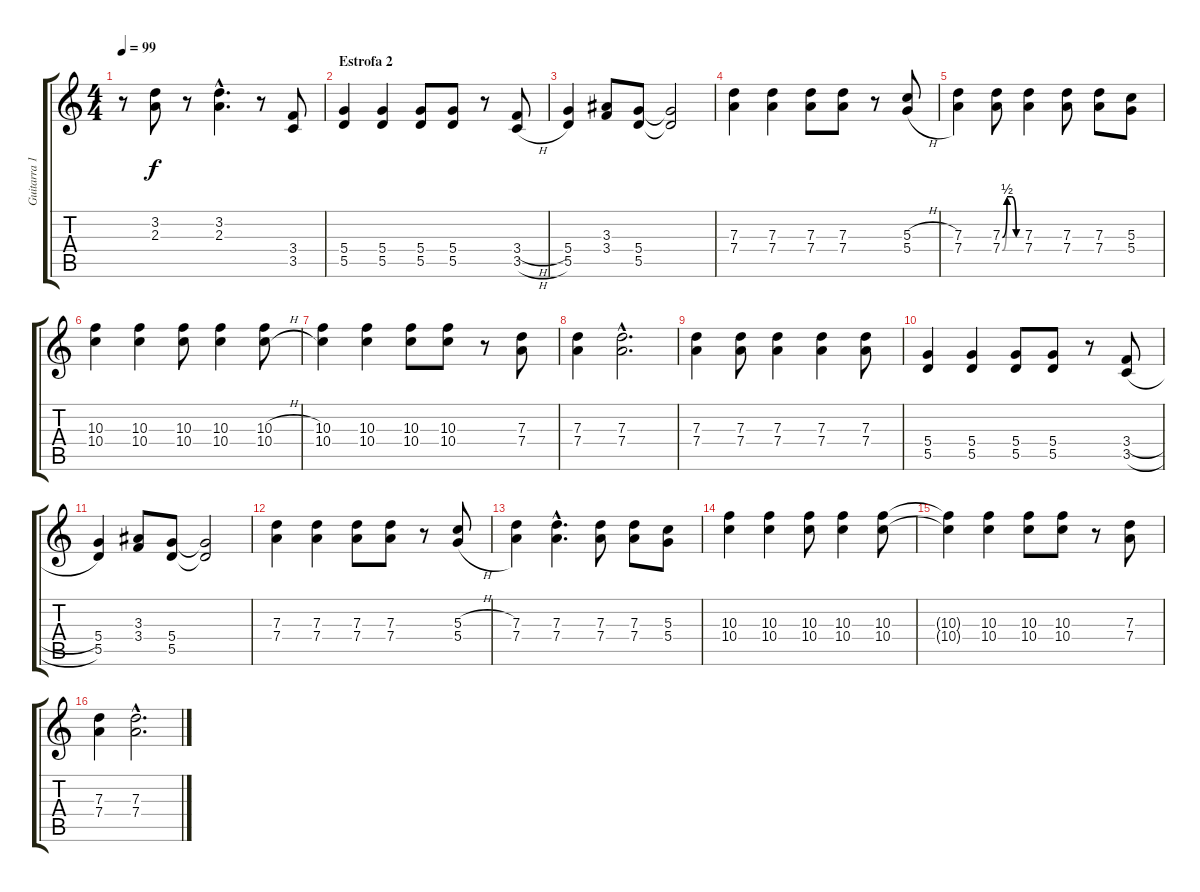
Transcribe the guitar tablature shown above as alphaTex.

\track ("Guitarra 1" "Guitarra 1") {instrument distortionguitar}
\staff {score tabs}
\tuning (E4 B3 G3 D3 A2 E2) {hide}
\ts (4 4)
\tempo 99
\clef g2
\ks c
r.8{dy f} (3.2 2.3).8 r.8 (3.2{hac} 2.3{hac}).4{d} r.8 (3.4 3.5).8 |
\section ("" "Estrofa 2")
(5.4 5.5).4 (5.4 5.5).4 (5.4 5.5).8 (5.4 5.5).8 r.8 (3.4{h} 3.5{h}).8 |
(5.4 5.5).4 (3.3 3.4).8 (5.4 5.5).8 (5.4{t} 5.5{t}).2 |
(7.3 7.4).4 (7.3 7.4).4 (7.3 7.4).8 (7.3 7.4).8 r.8 (5.3{h} 5.4{h}).8 |
(7.3 7.4).4 (7.3{be (custom 0 0 15 2 30 2 45 0 60 0)} 7.4{be (custom 0 0 15 2 30 2 45 0 60 0)}).8 (7.3 7.4).4 (7.3 7.4).8 (7.3 7.4).8 (5.3 5.4).8 |
(10.3 10.4).4 (10.3 10.4).4 (10.3 10.4).8 (10.3 10.4).4 (10.3{h} 10.4{h}).8 |
(10.3 10.4).4 (10.3 10.4).4 (10.3 10.4).8 (10.3 10.4).8 r.8 (7.3 7.4).8 |
(7.3 7.4).4 (7.3{hac} 7.4{hac}).2{d} |
(7.3 7.4).4 (7.3 7.4).8 (7.3 7.4).4 (7.3 7.4).4 (7.3 7.4).8 |
(5.4 5.5).4 (5.4 5.5).4 (5.4 5.5).8 (5.4 5.5).8 r.8 (3.4{h} 3.5{h}).8 |
(5.4 5.5).4 (3.3 3.4).8 (5.4 5.5).8 (5.4{t} 5.5{t}).2 |
(7.3 7.4).4 (7.3 7.4).4 (7.3 7.4).8 (7.3 7.4).8 r.8 (5.3{h} 5.4{h}).8 |
(7.3 7.4).4 (7.3{hac} 7.4{hac}).4{d} (7.3 7.4).8 (7.3 7.4).8 (5.3 5.4).8 |
(10.3 10.4).4 (10.3 10.4).4 (10.3 10.4).8 (10.3 10.4).4 (10.3 10.4).8 |
(10.3{t} 10.4{t}).4 (10.3 10.4).4 (10.3 10.4).8 (10.3 10.4).8 r.8 (7.3 7.4).8 |
(7.3 7.4).4 (7.3{hac} 7.4{hac}).2{d}
